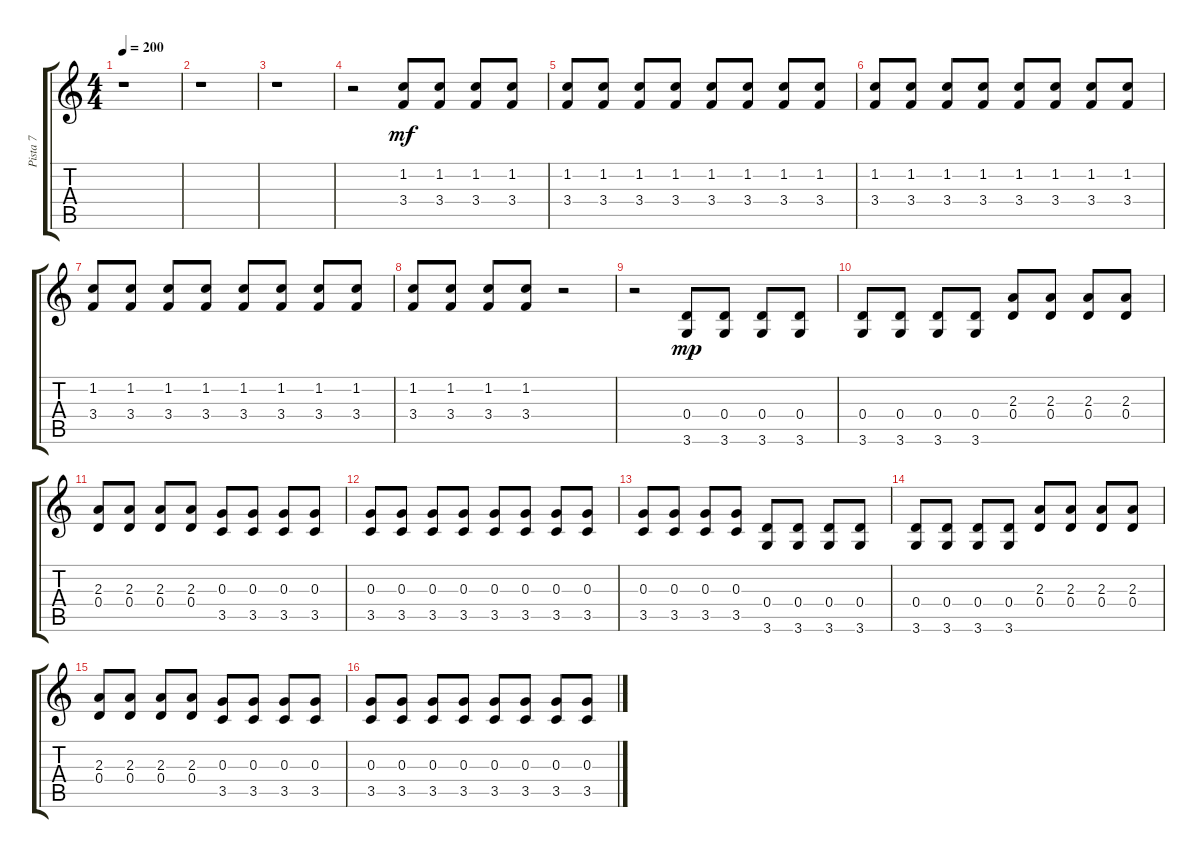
\track ("Pista 7" "Pista 7") {instrument distortionguitar}
\staff {score tabs}
\tuning (E4 B3 G3 D3 A2 E2) {hide}
\ts (4 4)
\tempo 200
\clef g2
\ks c
r.1{dy f} |
r.1 |
r.1 |
r.2 (1.2 3.4).8{dy mf} (1.2 3.4).8 (1.2 3.4).8 (1.2 3.4).8 |
(1.2 3.4).8 (1.2 3.4).8 (1.2 3.4).8 (1.2 3.4).8 (1.2 3.4).8 (1.2 3.4).8 (1.2 3.4).8 (1.2 3.4).8 |
(1.2 3.4).8 (1.2 3.4).8 (1.2 3.4).8 (1.2 3.4).8 (1.2 3.4).8 (1.2 3.4).8 (1.2 3.4).8 (1.2 3.4).8 |
(1.2 3.4).8 (1.2 3.4).8 (1.2 3.4).8 (1.2 3.4).8 (1.2 3.4).8 (1.2 3.4).8 (1.2 3.4).8 (1.2 3.4).8 |
(1.2 3.4).8 (1.2 3.4).8 (1.2 3.4).8 (1.2 3.4).8 r.2 |
r.2 (0.4 3.6).8{dy mp} (0.4 3.6).8 (0.4 3.6).8 (0.4 3.6).8 |
(0.4 3.6).8 (0.4 3.6).8 (0.4 3.6).8 (0.4 3.6).8 (2.3 0.4).8 (2.3 0.4).8 (2.3 0.4).8 (2.3 0.4).8 |
(2.3 0.4).8 (2.3 0.4).8 (2.3 0.4).8 (2.3 0.4).8 (0.3 3.5).8 (0.3 3.5).8 (0.3 3.5).8 (0.3 3.5).8 |
(0.3 3.5).8 (0.3 3.5).8 (0.3 3.5).8 (0.3 3.5).8 (0.3 3.5).8 (0.3 3.5).8 (0.3 3.5).8 (0.3 3.5).8 |
(0.3 3.5).8 (0.3 3.5).8 (0.3 3.5).8 (0.3 3.5).8 (0.4 3.6).8 (0.4 3.6).8 (0.4 3.6).8 (0.4 3.6).8 |
(0.4 3.6).8 (0.4 3.6).8 (0.4 3.6).8 (0.4 3.6).8 (2.3 0.4).8 (2.3 0.4).8 (2.3 0.4).8 (2.3 0.4).8 |
(2.3 0.4).8 (2.3 0.4).8 (2.3 0.4).8 (2.3 0.4).8 (0.3 3.5).8 (0.3 3.5).8 (0.3 3.5).8 (0.3 3.5).8 |
(0.3 3.5).8 (0.3 3.5).8 (0.3 3.5).8 (0.3 3.5).8 (0.3 3.5).8 (0.3 3.5).8 (0.3 3.5).8 (0.3 3.5).8
